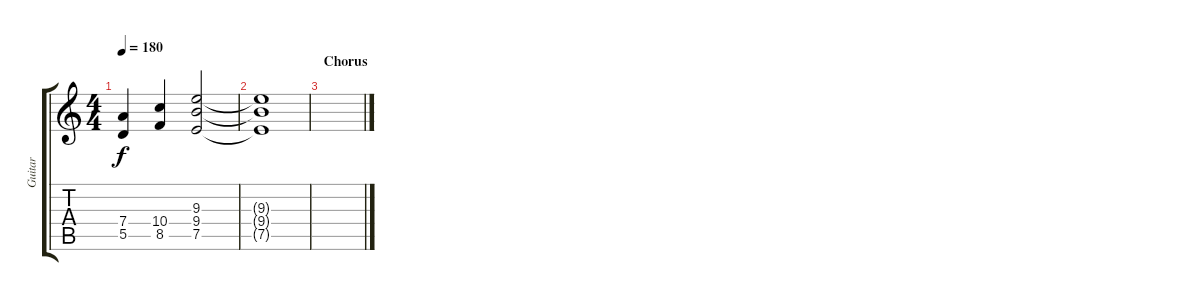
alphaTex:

\track ("Guitar" "Guitar") {instrument distortionguitar}
\staff {score tabs}
\tuning (E4 B3 G3 D3 A2 E2) {hide}
\ts (4 4)
\tempo 180
\clef g2
\ks c
(7.4 5.5).4{dy f} (10.4 8.5).4 (9.3 9.4 7.5).2 |
(9.3{t} 9.4{t} 7.5{t}).1 |
\section ("" "Chorus")
